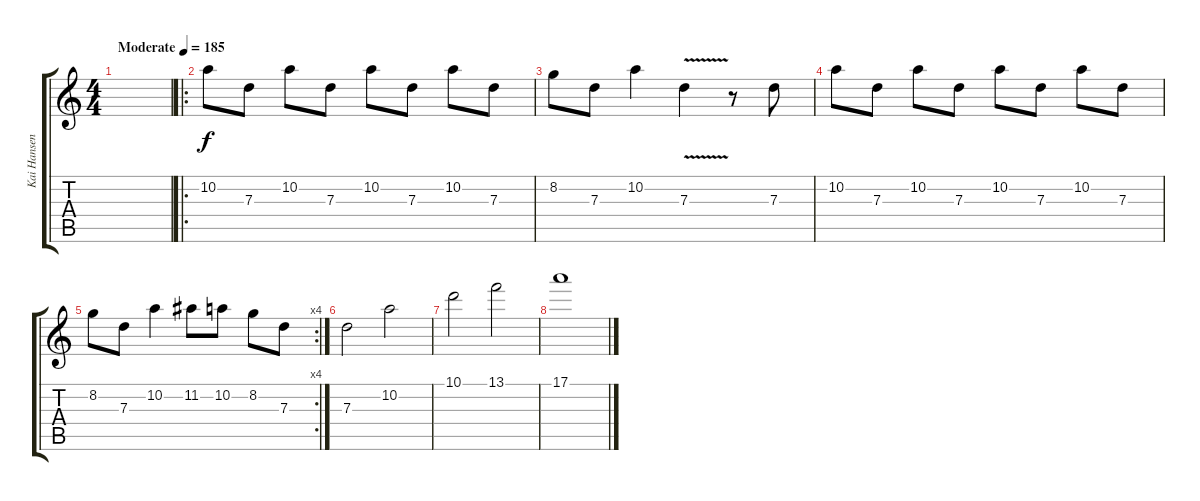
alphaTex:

\track ("Kai Hansen" "Kai Hansen") {instrument overdrivenguitar}
\staff {score tabs}
\tuning (E4 B3 G3 D3 A2 E2) {hide}
\ts (4 4)
\tempo (185 "Moderate")
\clef g2
\ks c
|
\ro
10.2.8 7.3.8 10.2.8 7.3.8 10.2.8 7.3.8 10.2.8 7.3.8 |
8.2.8 7.3.8 10.2.4 7.3{v}.4 r.8 7.3.8 |
10.2.8 7.3.8 10.2.8 7.3.8 10.2.8 7.3.8 10.2.8 7.3.8 |
\rc 4
8.2.8 7.3.8 10.2.4 11.2.8 10.2.8 8.2.8 7.3.8 |
7.3.2 10.2.2 |
10.1.2 13.1.2 |
17.1.1
